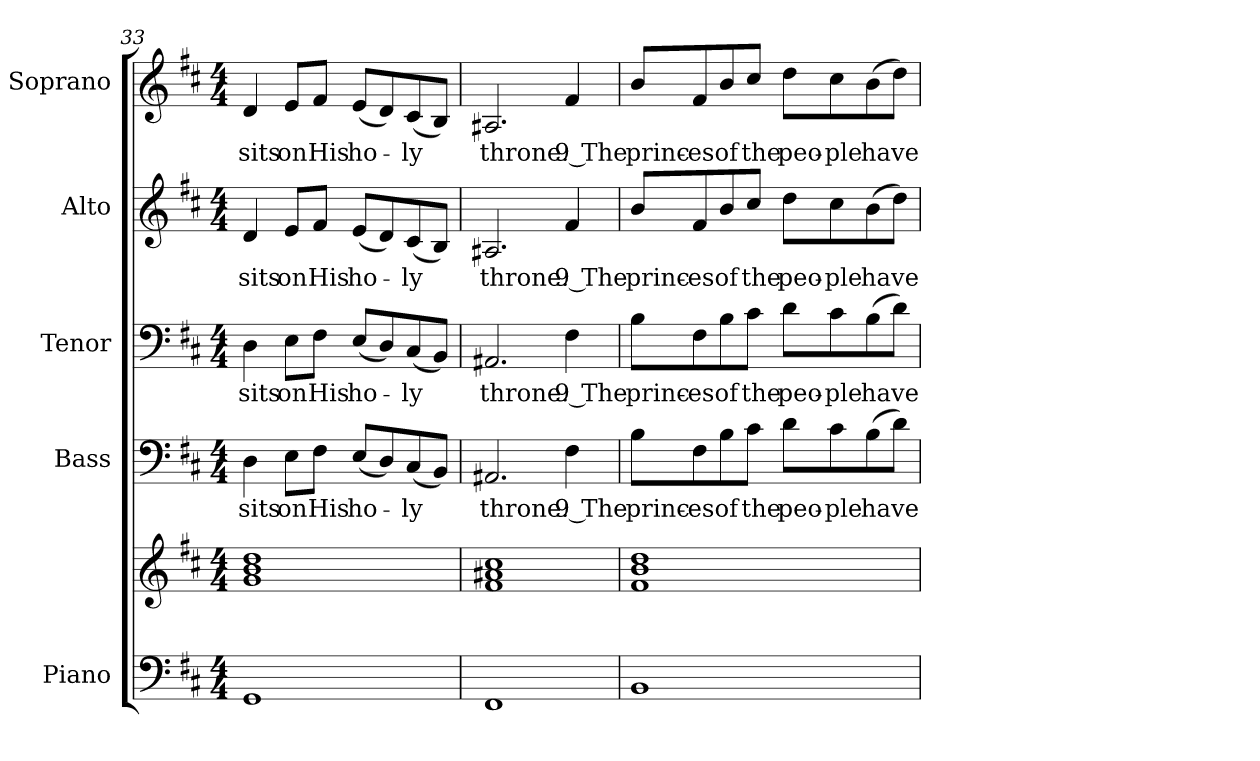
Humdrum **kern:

**kern	**kern	**kern	**text	**kern	**text	**kern	**text	**kern	**text
*part5	*part5	*part4	*part4	*part3	*part3	*part2	*part2	*part1	*part1
*staff6	*staff5	*staff4	*staff4	*staff3	*staff3	*staff2	*staff2	*staff1	*staff1
*I"Piano	*	*I"Bass	*	*I"Tenor	*	*I"Alto	*	*I"Soprano	*
*I'Pno.	*	*I'B.	*	*I'T.	*	*I'A.	*	*I'S.	*
!!LO:PB:g=z
*clefF4	*clefG2	*clefF4	*	*clefF4	*	*clefG2	*	*clefG2	*
*k[f#c#]	*k[f#c#]	*k[f#c#]	*	*k[f#c#]	*	*k[f#c#]	*	*k[f#c#]	*
*D:	*D:	*D:	*	*D:	*	*D:	*	*D:	*
*M4/4	*M4/4	*M4/4	*	*M4/4	*	*M4/4	*	*M4/4	*
=33	=33	=33	=33	=33	=33	=33	=33	=33	=33
!	!	!	!LO:LY:b:color=#000000	!	!	!	!	!	!
!	!	!	!	!	!LO:LY:b:color=#000000	!	!	!	!
!	!	!	!	!	!	!	!LO:LY:b:color=#000000	!	!
!	!	!	!	!	!	!	!	!	!LO:LY:b:color=#000000
1GGi	1gi 1bi 1ddi	4Di\	sits	4Di\	sits	4di/	sits	4di/	sits
!	!	!	!LO:LY:b:color=#000000	!	!	!	!	!	!
!	!	!	!	!	!LO:LY:b:color=#000000	!	!	!	!
!	!	!	!	!	!	!	!LO:LY:b:color=#000000	!	!
!	!	!	!	!	!	!	!	!	!LO:LY:b:color=#000000
.	.	8Ei\L	on	8Ei\L	on	8ei/L	on	8ei/L	on
!	!	!	!LO:LY:b:color=#000000	!	!	!	!	!	!
!	!	!	!	!	!LO:LY:b:color=#000000	!	!	!	!
!	!	!	!	!	!	!	!LO:LY:b:color=#000000	!	!
!	!	!	!	!	!	!	!	!	!LO:LY:b:color=#000000
.	.	8F#i\J	His	8F#i\J	His	8f#i/J	His	8f#i/J	His
!	!	!	!LO:LY:b:color=#000000	!	!	!	!	!	!
!	!	!	!	!	!LO:LY:b:color=#000000	!	!	!	!
!	!	!	!	!	!	!	!LO:LY:b:color=#000000	!	!
!	!	!	!	!	!	!	!	!	!LO:LY:b:color=#000000
.	.	(8Ei/L	ho-	(8Ei/L	ho-	(8ei/L	ho-	(8ei/L	ho-
.	.	8Di/)	.	8Di/)	.	8di/)	.	8di/)	.
!	!	!	!LO:LY:b:color=#000000	!	!	!	!	!	!
!	!	!	!	!	!LO:LY:b:color=#000000	!	!	!	!
!	!	!	!	!	!	!	!LO:LY:b:color=#000000	!	!
!	!	!	!	!	!	!	!	!	!LO:LY:b:color=#000000
.	.	(8C#i/	-ly	(8C#i/	-ly	(8c#i/	-ly	(8c#i/	-ly
.	.	8BBi/J)	.	8BBi/J)	.	8Bi/J)	.	8Bi/J)	.
=34	=34	=34	=34	=34	=34	=34	=34	=34	=34
!	!	!	!LO:LY:b:color=#000000	!	!	!	!	!	!
!	!	!	!	!	!LO:LY:b:color=#000000	!	!	!	!
!	!	!	!	!	!	!	!LO:LY:b:color=#000000	!	!
!	!	!	!	!	!	!	!	!	!LO:LY:b:color=#000000
1FF#i	1f#i 1a#Xi 1cc#i	2.AA#Xi/	throne.	2.AA#Xi/	throne.	2.A#Xi/	throne.	2.A#Xi/	throne.
!	!	!	!LO:LY:b:color=#000000	!	!	!	!	!	!
!	!	!	!	!	!LO:LY:b:color=#000000	!	!	!	!
!	!	!	!	!	!	!	!LO:LY:b:color=#000000	!	!
!	!	!	!	!	!	!	!	!	!LO:LY:b:color=#000000
.	.	4F#i\	9 The	4F#i\	9 The	4f#i/	9 The	4f#i/	9 The
!!LO:PB:g=z
=35	=35	=35	=35	=35	=35	=35	=35	=35	=35
!	!	!	!LO:LY:b:color=#000000	!	!	!	!	!	!
!	!	!	!	!	!LO:LY:b:color=#000000	!	!	!	!
!	!	!	!	!	!	!	!LO:LY:b:color=#000000	!	!
!	!	!	!	!	!	!	!	!	!LO:LY:b:color=#000000
1BBi	1f#i 1bi 1ddi	8Bi\L	princ-	8Bi\L	princ-	8bi/L	princ-	8bi/L	princ-
!	!	!	!LO:LY:b:color=#000000	!	!	!	!	!	!
!	!	!	!	!	!LO:LY:b:color=#000000	!	!	!	!
!	!	!	!	!	!	!	!LO:LY:b:color=#000000	!	!
!	!	!	!	!	!	!	!	!	!LO:LY:b:color=#000000
.	.	8F#i\	-es	8F#i\	-es	8f#i/	-es	8f#i/	-es
!	!	!	!LO:LY:b:color=#000000	!	!	!	!	!	!
!	!	!	!	!	!LO:LY:b:color=#000000	!	!	!	!
!	!	!	!	!	!	!	!LO:LY:b:color=#000000	!	!
!	!	!	!	!	!	!	!	!	!LO:LY:b:color=#000000
.	.	8Bi\	of	8Bi\	of	8bi/	of	8bi/	of
!	!	!	!LO:LY:b:color=#000000	!	!	!	!	!	!
!	!	!	!	!	!LO:LY:b:color=#000000	!	!	!	!
!	!	!	!	!	!	!	!LO:LY:b:color=#000000	!	!
!	!	!	!	!	!	!	!	!	!LO:LY:b:color=#000000
.	.	8c#i\J	the	8c#i\J	the	8cc#i/J	the	8cc#i/J	the
!	!	!	!LO:LY:b:color=#000000	!	!	!	!	!	!
!	!	!	!	!	!LO:LY:b:color=#000000	!	!	!	!
!	!	!	!	!	!	!	!LO:LY:b:color=#000000	!	!
!	!	!	!	!	!	!	!	!	!LO:LY:b:color=#000000
.	.	8di\L	peo-	8di\L	peo-	8ddi\L	peo-	8ddi\L	peo-
!	!	!	!LO:LY:b:color=#000000	!	!	!	!	!	!
!	!	!	!	!	!LO:LY:b:color=#000000	!	!	!	!
!	!	!	!	!	!	!	!LO:LY:b:color=#000000	!	!
!	!	!	!	!	!	!	!	!	!LO:LY:b:color=#000000
.	.	8c#i\	-ple	8c#i\	-ple	8cc#i\	-ple	8cc#i\	-ple
!	!	!	!LO:LY:b:color=#000000	!	!	!	!	!	!
!	!	!	!	!	!LO:LY:b:color=#000000	!	!	!	!
!	!	!	!	!	!	!	!LO:LY:b:color=#000000	!	!
!	!	!	!	!	!	!	!	!	!LO:LY:b:color=#000000
.	.	(8Bi\	have	(8Bi\	have	(8bi\	have	(8bi\	have
.	.	8di\J)	.	8di\J)	.	8ddi\J)	.	8ddi\J)	.
=	=	=	=	=	=	=	=	=	=
*-	*-	*-	*-	*-	*-	*-	*-	*-	*-
